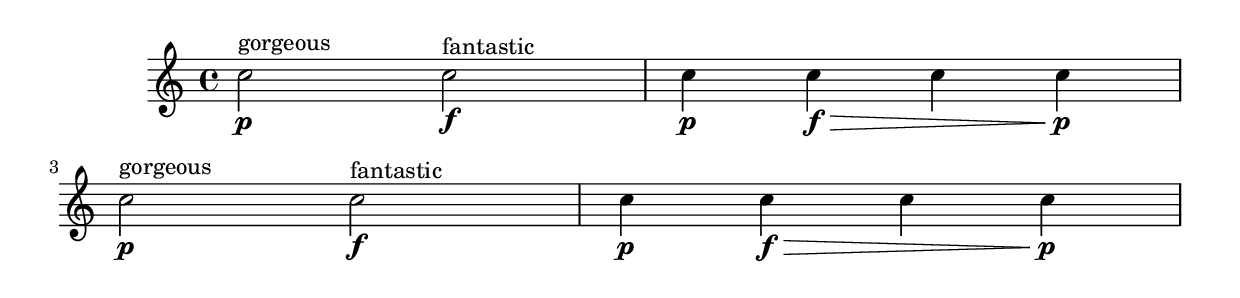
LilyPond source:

%% Do not edit this file; it is auto-generated from LSR http://lsr.dsi.unimi.it
%% This file is in the public domain.
\version "2.11.57"

\header {
  lsrtags = "tweaks-and-overrides, spacing"

  texidoc = "
By setting the @code{Y-extent} property to a suitable value, all
@code{DynamicLineSpanner} objects (hairpins and dynamic texts) can be
aligned to a common reference point, regardless of their actual extent.
This way, every element will be vertically aligned, thus producing a
more pleasing output.

The same idea is used to align the text scripts along their baseline.

"
  doctitle = "Vertically aligned dynamics and textscripts"
} % begin verbatim
music = \relative c'' {
  c2\p^\markup { gorgeous } c\f^\markup { fantastic }
  c4\p c\f\> c c\!\p
}

{
  \music \break
  \override DynamicLineSpanner #'staff-padding = #2.0
  \override DynamicLineSpanner #'Y-extent = #'(-1.5 . 1.5)
  \override TextScript #'Y-extent = #'(-1.5 . 1.5)
  \music
}
